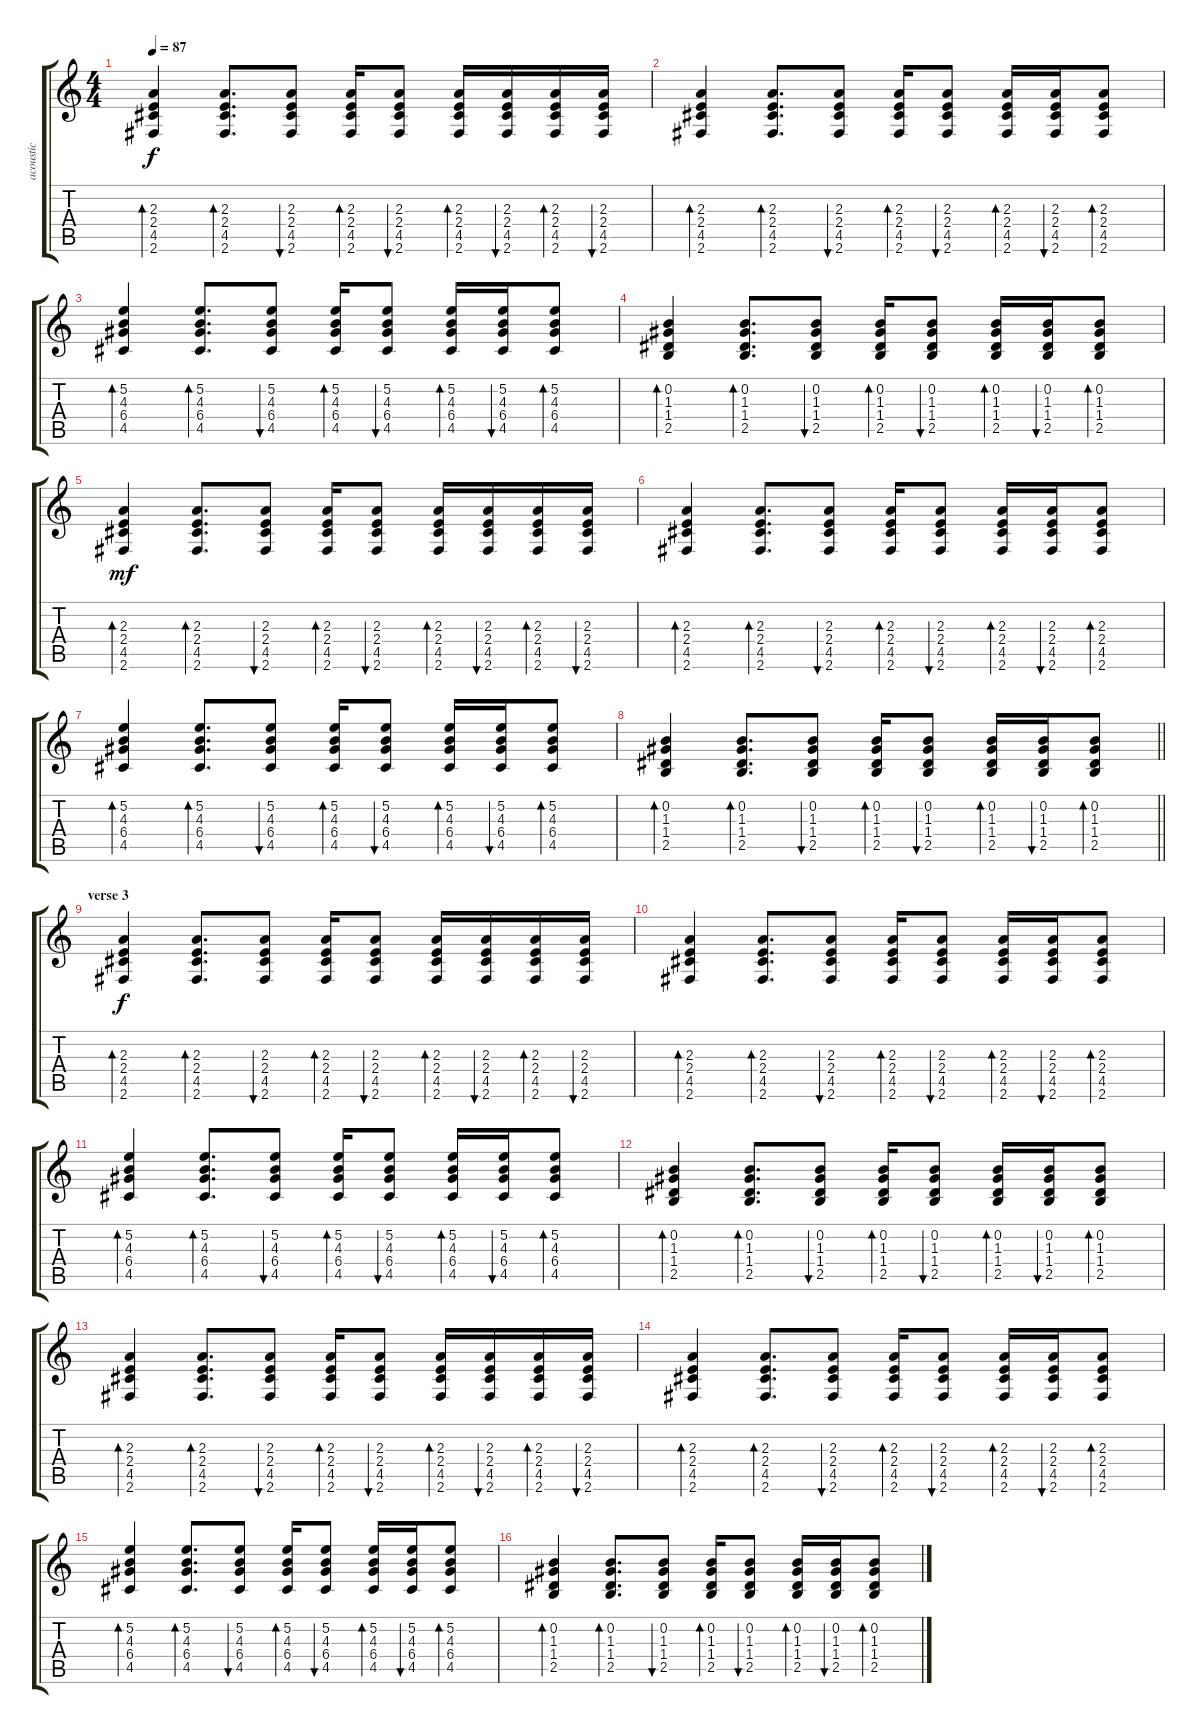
\track ("acoustic" "acoustic") {instrument acousticguitarnylon}
\staff {score tabs}
\tuning (E4 B3 G3 D3 A2 E2) {hide}
\ts (4 4)
\tempo 87
\clef g2
\ks c
(2.3 2.4 4.5 2.6).4{bd 30 dy f} (2.3 2.4 4.5 2.6).8{d bd 30} (2.3 2.4 4.5 2.6).8{bu 30} (2.3 2.4 4.5 2.6).16{bd 30} (2.3 2.4 4.5 2.6).8{bu 30} (2.3 2.4 4.5 2.6).16{bd 30} (2.3 2.4 4.5 2.6).16{bu 30} (2.3 2.4 4.5 2.6).16{bd 30} (2.3 2.4 4.5 2.6).16{bu 30} |
(2.3 2.4 4.5 2.6).4{bd 30} (2.3 2.4 4.5 2.6).8{d bd 30} (2.3 2.4 4.5 2.6).8{bu 30} (2.3 2.4 4.5 2.6).16{bd 30} (2.3 2.4 4.5 2.6).8{bu 30} (2.3 2.4 4.5 2.6).16{bd 30} (2.3 2.4 4.5 2.6).16{bu 30} (2.3 2.4 4.5 2.6).8{bd 30} |
(5.2 4.3 6.4 4.5).4{bd 30} (5.2 4.3 6.4 4.5).8{d bd 30} (5.2 4.3 6.4 4.5).8{bu 30} (5.2 4.3 6.4 4.5).16{bd 30} (5.2 4.3 6.4 4.5).8{bu 30} (5.2 4.3 6.4 4.5).16{bd 30} (5.2 4.3 6.4 4.5).16{bu 30} (5.2 4.3 6.4 4.5).8{bd 30} |
(0.2 1.3 1.4 2.5).4{bd 30} (0.2 1.3 1.4 2.5).8{d bd 30} (0.2 1.3 1.4 2.5).8{bu 30} (0.2 1.3 1.4 2.5).16{bd 30} (0.2 1.3 1.4 2.5).8{bu 30} (0.2 1.3 1.4 2.5).16{bd 30} (0.2 1.3 1.4 2.5).16{bu 30} (0.2 1.3 1.4 2.5).8{bd 30} |
(2.3 2.4 4.5 2.6).4{bd 30 dy mf} (2.3 2.4 4.5 2.6).8{d bd 30} (2.3 2.4 4.5 2.6).8{bu 30} (2.3 2.4 4.5 2.6).16{bd 30} (2.3 2.4 4.5 2.6).8{bu 30} (2.3 2.4 4.5 2.6).16{bd 30} (2.3 2.4 4.5 2.6).16{bu 30} (2.3 2.4 4.5 2.6).16{bd 30} (2.3 2.4 4.5 2.6).16{bu 30} |
(2.3 2.4 4.5 2.6).4{bd 30} (2.3 2.4 4.5 2.6).8{d bd 30} (2.3 2.4 4.5 2.6).8{bu 30} (2.3 2.4 4.5 2.6).16{bd 30} (2.3 2.4 4.5 2.6).8{bu 30} (2.3 2.4 4.5 2.6).16{bd 30} (2.3 2.4 4.5 2.6).16{bu 30} (2.3 2.4 4.5 2.6).8{bd 30} |
(5.2 4.3 6.4 4.5).4{bd 30} (5.2 4.3 6.4 4.5).8{d bd 30} (5.2 4.3 6.4 4.5).8{bu 30} (5.2 4.3 6.4 4.5).16{bd 30} (5.2 4.3 6.4 4.5).8{bu 30} (5.2 4.3 6.4 4.5).16{bd 30} (5.2 4.3 6.4 4.5).16{bu 30} (5.2 4.3 6.4 4.5).8{bd 30} |
\barLineRight lightlight
(0.2 1.3 1.4 2.5).4{bd 30} (0.2 1.3 1.4 2.5).8{d bd 30} (0.2 1.3 1.4 2.5).8{bu 30} (0.2 1.3 1.4 2.5).16{bd 30} (0.2 1.3 1.4 2.5).8{bu 30} (0.2 1.3 1.4 2.5).16{bd 30} (0.2 1.3 1.4 2.5).16{bu 30} (0.2 1.3 1.4 2.5).8{bd 30} |
\section ("" "verse 3")
(2.3 2.4 4.5 2.6).4{bd 30 dy f} (2.3 2.4 4.5 2.6).8{d bd 30} (2.3 2.4 4.5 2.6).8{bu 30} (2.3 2.4 4.5 2.6).16{bd 30} (2.3 2.4 4.5 2.6).8{bu 30} (2.3 2.4 4.5 2.6).16{bd 30} (2.3 2.4 4.5 2.6).16{bu 30} (2.3 2.4 4.5 2.6).16{bd 30} (2.3 2.4 4.5 2.6).16{bu 30} |
(2.3 2.4 4.5 2.6).4{bd 30} (2.3 2.4 4.5 2.6).8{d bd 30} (2.3 2.4 4.5 2.6).8{bu 30} (2.3 2.4 4.5 2.6).16{bd 30} (2.3 2.4 4.5 2.6).8{bu 30} (2.3 2.4 4.5 2.6).16{bd 30} (2.3 2.4 4.5 2.6).16{bu 30} (2.3 2.4 4.5 2.6).8{bd 30} |
(5.2 4.3 6.4 4.5).4{bd 30} (5.2 4.3 6.4 4.5).8{d bd 30} (5.2 4.3 6.4 4.5).8{bu 30} (5.2 4.3 6.4 4.5).16{bd 30} (5.2 4.3 6.4 4.5).8{bu 30} (5.2 4.3 6.4 4.5).16{bd 30} (5.2 4.3 6.4 4.5).16{bu 30} (5.2 4.3 6.4 4.5).8{bd 30} |
(0.2 1.3 1.4 2.5).4{bd 30} (0.2 1.3 1.4 2.5).8{d bd 30} (0.2 1.3 1.4 2.5).8{bu 30} (0.2 1.3 1.4 2.5).16{bd 30} (0.2 1.3 1.4 2.5).8{bu 30} (0.2 1.3 1.4 2.5).16{bd 30} (0.2 1.3 1.4 2.5).16{bu 30} (0.2 1.3 1.4 2.5).8{bd 30} |
(2.3 2.4 4.5 2.6).4{bd 30} (2.3 2.4 4.5 2.6).8{d bd 30} (2.3 2.4 4.5 2.6).8{bu 30} (2.3 2.4 4.5 2.6).16{bd 30} (2.3 2.4 4.5 2.6).8{bu 30} (2.3 2.4 4.5 2.6).16{bd 30} (2.3 2.4 4.5 2.6).16{bu 30} (2.3 2.4 4.5 2.6).16{bd 30} (2.3 2.4 4.5 2.6).16{bu 30} |
(2.3 2.4 4.5 2.6).4{bd 30} (2.3 2.4 4.5 2.6).8{d bd 30} (2.3 2.4 4.5 2.6).8{bu 30} (2.3 2.4 4.5 2.6).16{bd 30} (2.3 2.4 4.5 2.6).8{bu 30} (2.3 2.4 4.5 2.6).16{bd 30} (2.3 2.4 4.5 2.6).16{bu 30} (2.3 2.4 4.5 2.6).8{bd 30} |
(5.2 4.3 6.4 4.5).4{bd 30} (5.2 4.3 6.4 4.5).8{d bd 30} (5.2 4.3 6.4 4.5).8{bu 30} (5.2 4.3 6.4 4.5).16{bd 30} (5.2 4.3 6.4 4.5).8{bu 30} (5.2 4.3 6.4 4.5).16{bd 30} (5.2 4.3 6.4 4.5).16{bu 30} (5.2 4.3 6.4 4.5).8{bd 30} |
(0.2 1.3 1.4 2.5).4{bd 30} (0.2 1.3 1.4 2.5).8{d bd 30} (0.2 1.3 1.4 2.5).8{bu 30} (0.2 1.3 1.4 2.5).16{bd 30} (0.2 1.3 1.4 2.5).8{bu 30} (0.2 1.3 1.4 2.5).16{bd 30} (0.2 1.3 1.4 2.5).16{bu 30} (0.2 1.3 1.4 2.5).8{bd 30}
